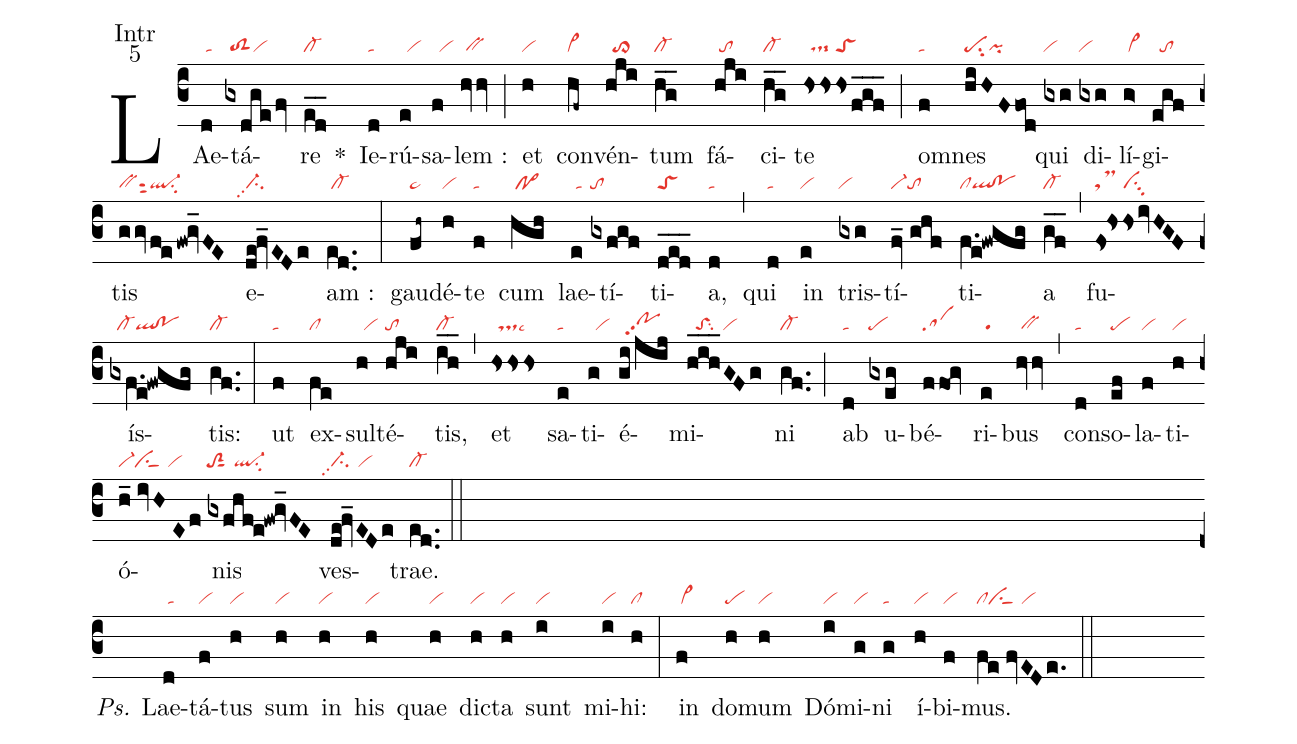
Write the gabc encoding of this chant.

annotation: Intr;
annotation: 5;
nabc-lines: 1;
%%
(c3) LAe(d|/ta)tá(gxdge/fv|/toS2vi)re(ed__|cl-) *()
Ie(d|ta)rú(e|//vi)sa(f|//vi)lem :(hvhv|/bv) (;)
et(h|vi) con(hf~|vi>)vén(hji|//to>)tum(hg__|cl-) fá(hji|/to)ci(hg__|cl-)te(hsss/fgf___|//ts-/toS) (;)
om(f|ta)nes(hi/HFfod|pesu2pi) qui(gxg|vi)
di(gxg|vi)lí(g>|/vi>)gi(egf|//to)tis(ggv/f!efw!gv_FE|bvsut2ql-su2) e(de!fv_EDe|ci-pp2)am :(ed..|/cl-) (:)
gau(fh~|pe~)dé(h|vi)te(f|ta) cum(hgh|/po>) lae(e|/ta)tí(gxfgf|to)ti(ded___|toS)a,(d|ta) (,)
qui(d|ta) in(e|vi) tris(gxg|vi)tí(fv_//ghf|vi-to)ti(f.e!fwgfg|clql!po)a(gf__|cl-) (,)
fu(fs!hssivHGF|tsM/ci1)ís(gxf.e!fwgfg|//cl-ql!po)tis:(gf..|cl-) (:)
ut(f|ta) ex(fe|cl)sul(h|//vi)té(hji|to)tis,(ih__|cl-) (,)
et(hsss|//tslsc6) sa(e|ta)ti(g|//vi)é(gi/jij|//pohhpp2)mi(hih___GFg|//toSsu2//vi)ni(gf..|cl-) (;)
ab(d|ta) u(gxeg|pe)bé(ffo!gv|sa)ri(e|/pu)bus(hvhv|/bv) (,)
con(d|ta)so(ef|pe)la(f|vi)ti(h|vi)ó(h_//ivH//Ef|vi-ciS//vi)nis(gxfhf!e!fw!gv_FE|toS2sut1//ql-su2)
ves(de!fv_ED/e|ci-pp2//vi)trae.(ed..|cl-) (::Z)

<i>Ps.</i> Lae(d|/ta)tá(f|vi)tus(h|vi) sum(h|vi) in(h|vi) his(h|vi) quae(h|vi) dic(h|vi)ta(h|vi) sunt(i|vi) mi(i|vi)hi:(h|cl) (:) in(f|/cl~) do(h|pe)mum(h|vi) Dó(i|vi)mi(g|vi)ni(g|ta) í(h|vi)bi(f|vi)mus.(fe//fvED/e.|clciS//vi) (::)
